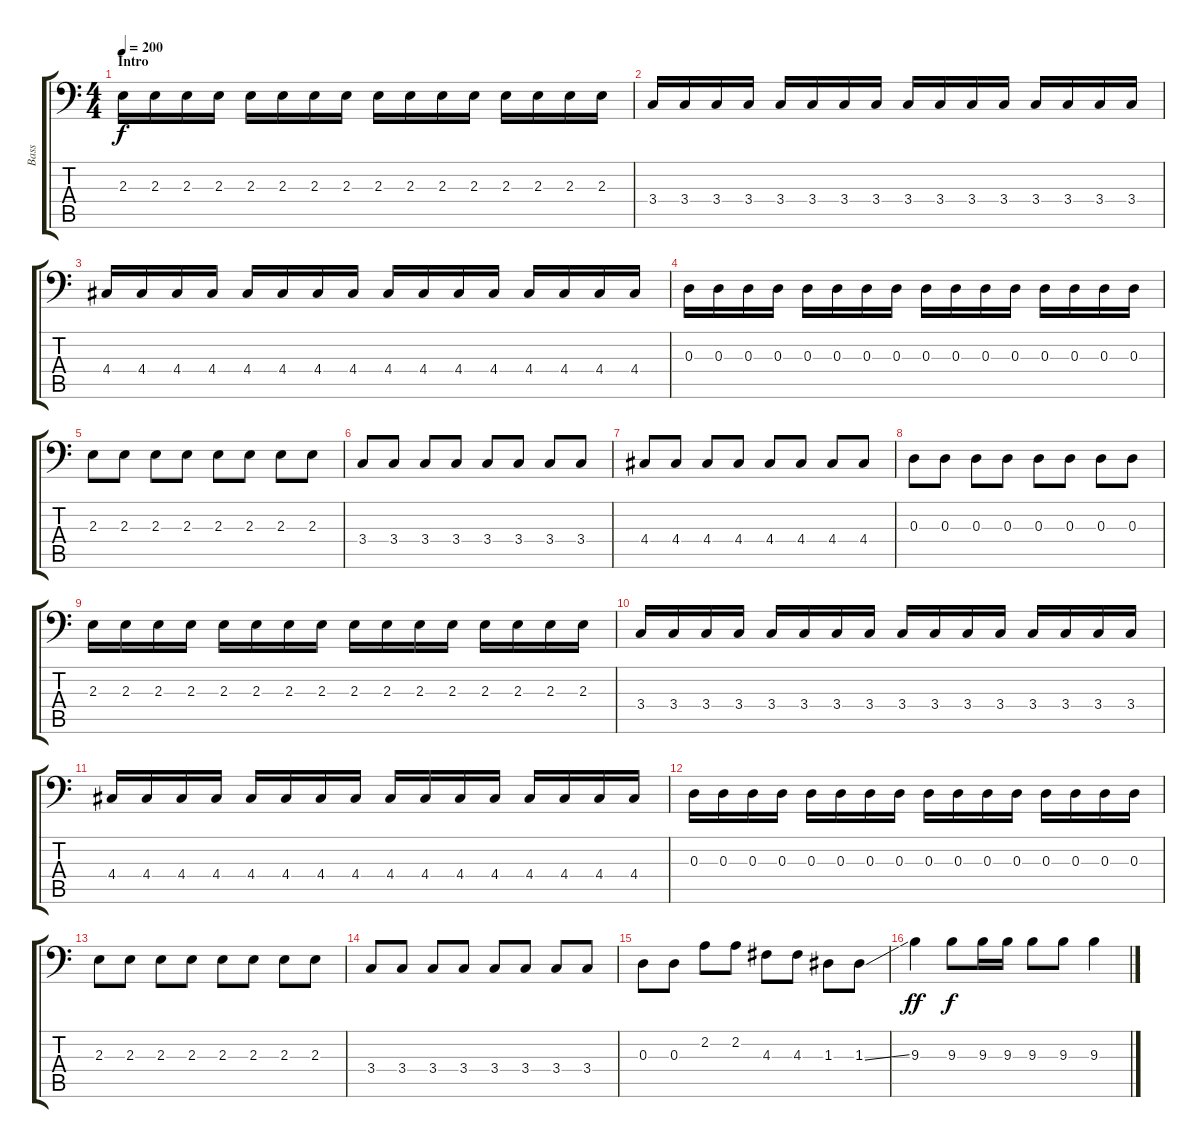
\track ("Bass" "Bass") {instrument electricbassfinger}
\staff {score tabs}
\tuning (C3 G2 D2 A1 E1 B0) {hide}
\ts (4 4)
\section ("" "Intro")
\tempo 200
\clef f4
\ks c
2.3.16{dy f instrument electricbassfinger} 2.3.16 2.3.16 2.3.16 2.3.16 2.3.16 2.3.16 2.3.16 2.3.16 2.3.16 2.3.16 2.3.16 2.3.16 2.3.16 2.3.16 2.3.16 |
3.4.16 3.4.16 3.4.16 3.4.16 3.4.16 3.4.16 3.4.16 3.4.16 3.4.16 3.4.16 3.4.16 3.4.16 3.4.16 3.4.16 3.4.16 3.4.16 |
4.4.16 4.4.16 4.4.16 4.4.16 4.4.16 4.4.16 4.4.16 4.4.16 4.4.16 4.4.16 4.4.16 4.4.16 4.4.16 4.4.16 4.4.16 4.4.16 |
0.3.16 0.3.16 0.3.16 0.3.16 0.3.16 0.3.16 0.3.16 0.3.16 0.3.16 0.3.16 0.3.16 0.3.16 0.3.16 0.3.16 0.3.16 0.3.16 |
2.3.8 2.3.8 2.3.8 2.3.8 2.3.8 2.3.8 2.3.8 2.3.8 |
3.4.8 3.4.8 3.4.8 3.4.8 3.4.8 3.4.8 3.4.8 3.4.8 |
4.4.8 4.4.8 4.4.8 4.4.8 4.4.8 4.4.8 4.4.8 4.4.8 |
0.3.8 0.3.8 0.3.8 0.3.8 0.3.8 0.3.8 0.3.8 0.3.8 |
2.3.16 2.3.16 2.3.16 2.3.16 2.3.16 2.3.16 2.3.16 2.3.16 2.3.16 2.3.16 2.3.16 2.3.16 2.3.16 2.3.16 2.3.16 2.3.16 |
3.4.16 3.4.16 3.4.16 3.4.16 3.4.16 3.4.16 3.4.16 3.4.16 3.4.16 3.4.16 3.4.16 3.4.16 3.4.16 3.4.16 3.4.16 3.4.16 |
4.4.16 4.4.16 4.4.16 4.4.16 4.4.16 4.4.16 4.4.16 4.4.16 4.4.16 4.4.16 4.4.16 4.4.16 4.4.16 4.4.16 4.4.16 4.4.16 |
0.3.16 0.3.16 0.3.16 0.3.16 0.3.16 0.3.16 0.3.16 0.3.16 0.3.16 0.3.16 0.3.16 0.3.16 0.3.16 0.3.16 0.3.16 0.3.16 |
2.3.8 2.3.8 2.3.8 2.3.8 2.3.8 2.3.8 2.3.8 2.3.8 |
3.4.8 3.4.8 3.4.8 3.4.8 3.4.8 3.4.8 3.4.8 3.4.8 |
0.3.8 0.3.8 2.2.8 2.2.8 4.3.8 4.3.8 1.3.8 1.3{ss}.8 |
9.3.4{dy ff} 9.3.8{dy f} 9.3.16 9.3.16 9.3.8 9.3.8 9.3.4
